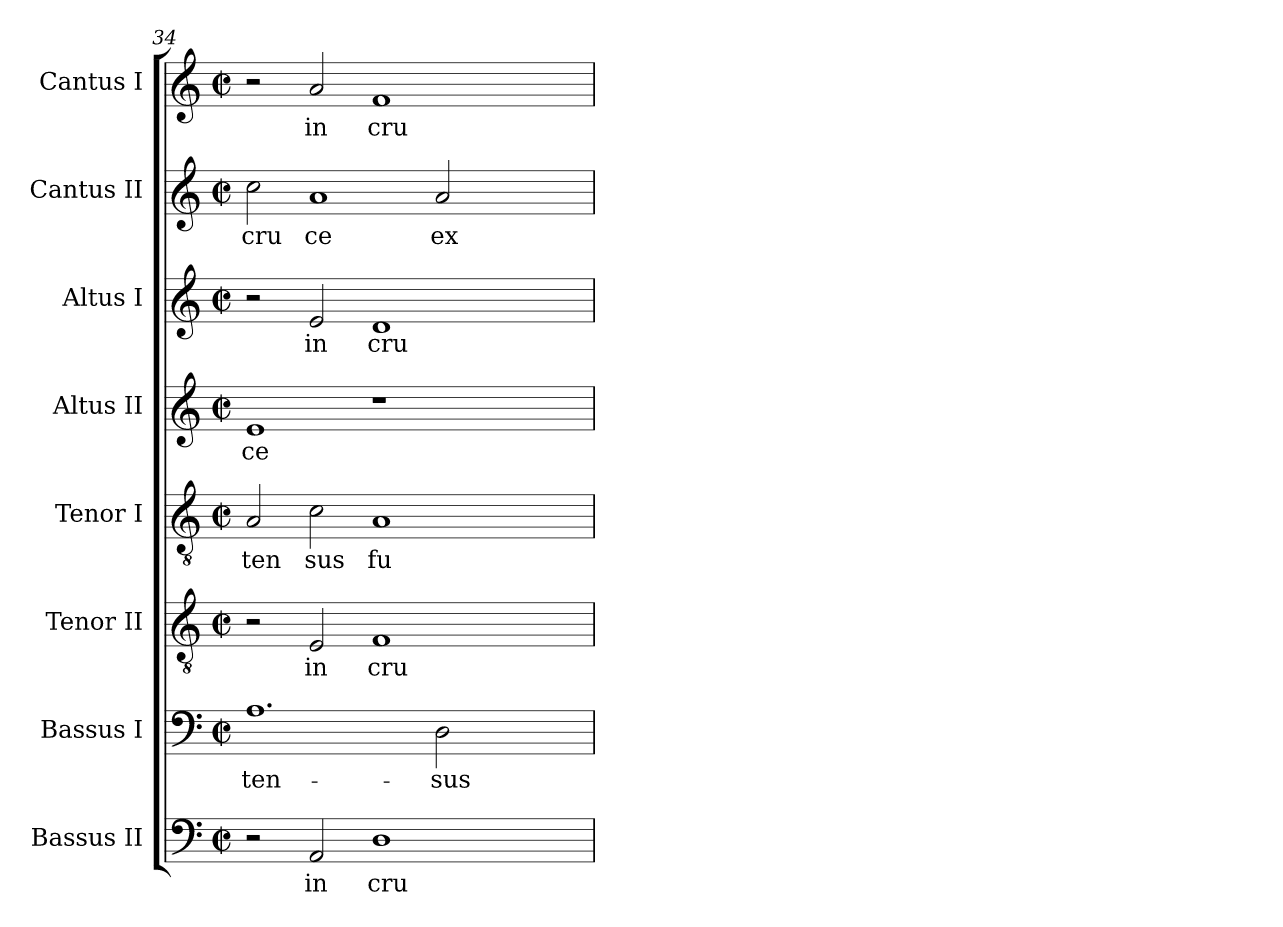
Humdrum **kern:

**kern	**text	**kern	**text	**kern	**text	**kern	**text	**kern	**text	**kern	**text	**kern	**text	**kern	**text
*part8	*part8	*part7	*part7	*part6	*part6	*part5	*part5	*part4	*part4	*part3	*part3	*part2	*part2	*part1	*part1
*staff8	*staff8	*staff7	*staff7	*staff6	*staff6	*staff5	*staff5	*staff4	*staff4	*staff3	*staff3	*staff2	*staff2	*staff1	*staff1
*I"Bassus II	*	*I"Bassus I	*	*I"Tenor II	*	*I"Tenor I	*	*I"Altus II	*	*I"Altus I	*	*I"Cantus II	*	*I"Cantus I	*
*I'B II	*	*I'B I	*	*I'T II	*	*I'T I	*	*I'A II	*	*I'A I	*	*I'C II	*	*I'C I	*
*clefF4	*	*clefF4	*	*clefGv2	*	*clefGv2	*	*clefG2	*	*clefG2	*	*clefG2	*	*clefG2	*
*	*	*	*	*	*	*	*	*	*	*k[]	*	*	*	*	*
*	*	*	*	*	*	*	*	*	*	*C:	*	*	*	*	*
*M2/2	*	*M2/2	*	*M2/2	*	*M2/2	*	*M2/2	*	*M2/2	*	*M2/2	*	*M2/2	*
*met(c|)	*	*met(c|)	*	*met(c|)	*	*met(c|)	*	*met(c|)	*	*met(c|)	*	*met(c|)	*	*met(c|)	*
=34	=34	=34	=34	=34	=34	=34	=34	=34	=34	=34	=34	=34	=34	=34	=34
!	!	!	!LO:LY:b:cj	!	!	!	!LO:LY:b:cj	!	!LO:LY:b:cj	!	!	!	!LO:LY:b:cj	!	!
2r	.	1.A	-ten-	2r	.	2A/	-ten	1e	-ce	2r	.	2cc\	cru	2r	.
!	!LO:LY:b:cj	!	!	!	!LO:LY:b:cj	!	!LO:LY:b:cj	!	!	!	!LO:LY:b:cj	!	!LO:LY:b:cj	!	!LO:LY:b:cj
2AA/	in	.	.	2E/	in	2c\	sus	.	.	2e/	in	1a	ce	2a/	in
!	!LO:LY:b:cj	!	!	!	!LO:LY:b:cj	!	!LO:LY:b:cj	!LO:N:vis=1	!	!	!LO:LY:b:cj	!	!	!	!LO:LY:b:cj
1D	cru	.	.	1F	cru	1A	fu-	0r	.	1d	cru-	.	.	1f	cru
!	!	!	!LO:LY:b:cj	!	!	!	!	!	!	!	!	!	!LO:LY:b:cj	!	!
.	.	2D\	-sus	.	.	.	.	.	.	.	.	2a/	ex	.	.
1ryy	.	1ryy	.	1ryy	.	1ryy	.	.	.	1ryy	.	1ryy	.	1ryy	.
=	=	=	=	=	=	=	=	=	=	=	=	=	=	=	=
*-	*-	*-	*-	*-	*-	*-	*-	*-	*-	*-	*-	*-	*-	*-	*-
